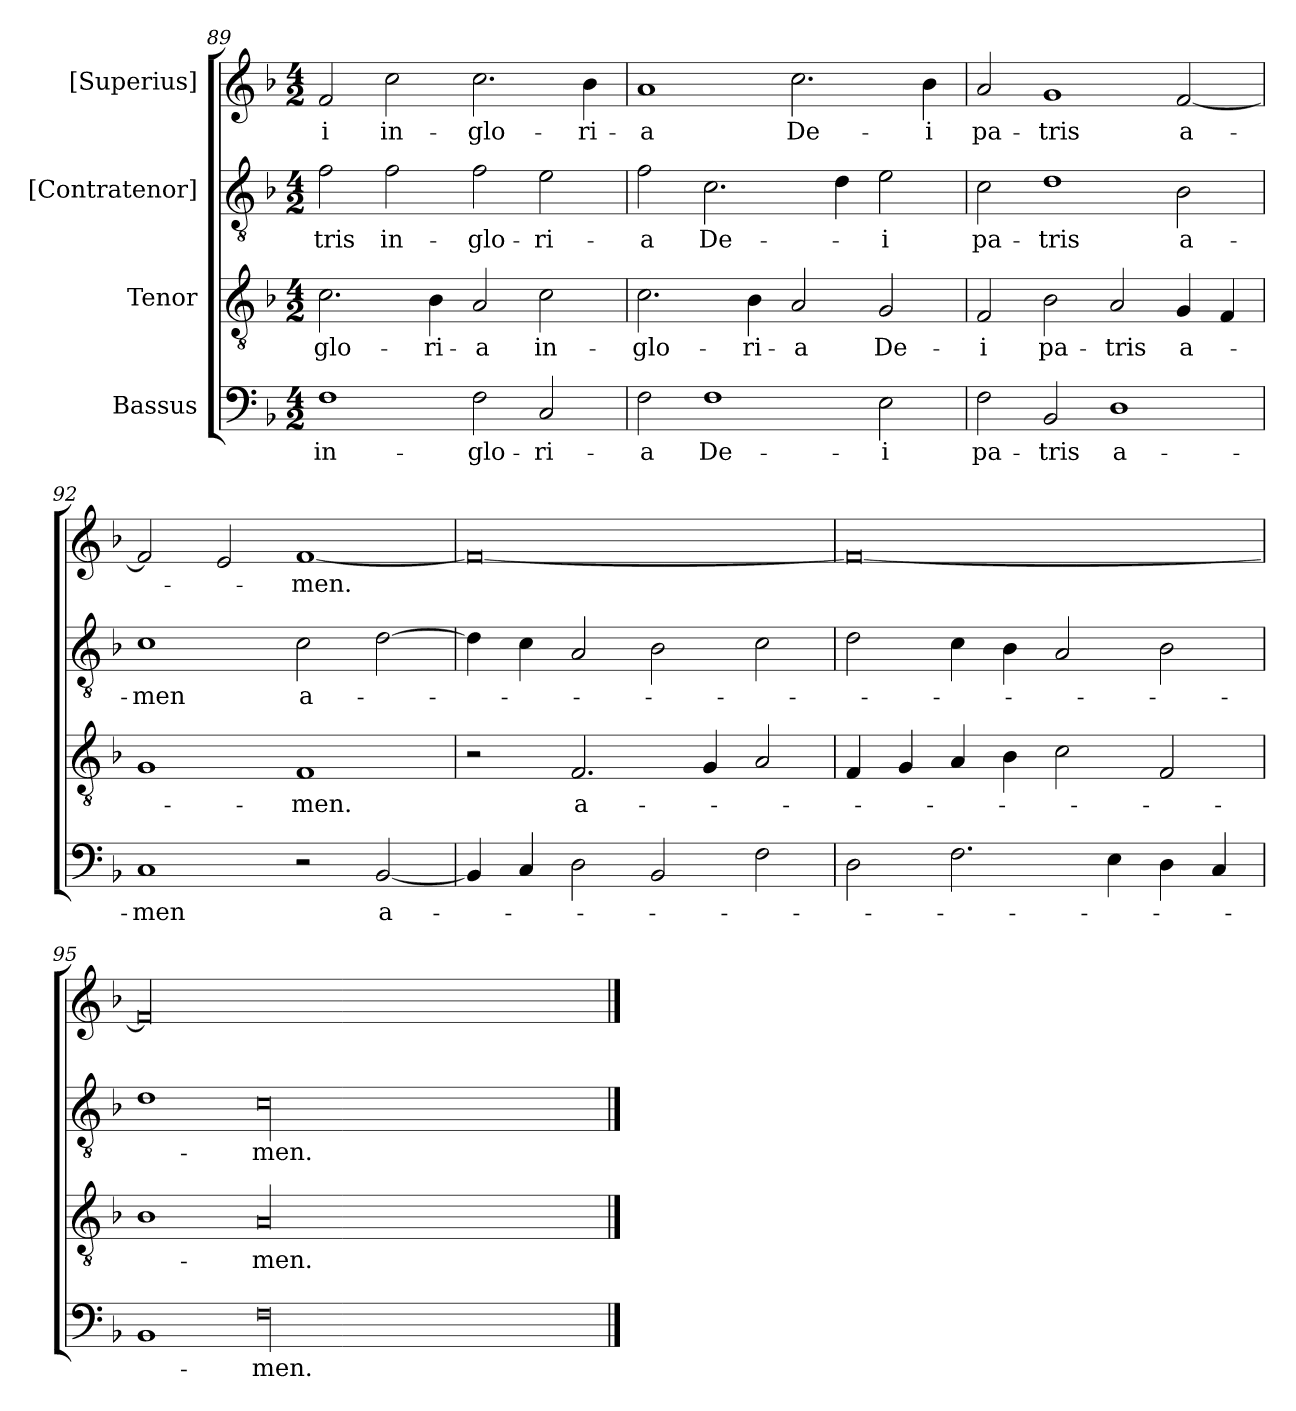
**kern	**text	**kern	**text	**kern	**text	**kern	**text
*part4	*part4	*part3	*part3	*part2	*part2	*part1	*part1
*staff4	*staff4	*staff3	*staff3	*staff2	*staff2	*staff1	*staff1
*I"Bassus	*	*I"Tenor	*	*I"[Contratenor]	*	*I"[Superius]	*
*clefF4	*	*clefGv2	*	*clefGv2	*	*clefG2	*
*k[b-]	*	*k[b-]	*	*k[b-]	*	*k[b-]	*
*M4/2	*	*M4/2	*	*M4/2	*	*M4/2	*
=89	=89	=89	=89	=89	=89	=89	=89
1F\	in-	2.c\	glo-	2f\	-tris	2f/	-i
.	.	.	.	2f\	in-	2cc\	in-
.	.	4B-\	-ri-	.	.	.	.
2F\	glo-	2A/	-a	2f\	glo-	2.cc\	glo-
2C/	-ri-	2c\	in-	2e\	-ri-	.	.
.	.	.	.	.	.	4b-\	-ri-
=90	=90	=90	=90	=90	=90	=90	=90
2F\	-a	2.c\	glo-	2f\	-a	1a/	-a
1F\	De-	.	.	2.c\	De-	.	.
.	.	4B-\	-ri-	.	.	.	.
.	.	2A/	-a	.	.	2.cc\	De-
.	.	.	.	4d\	.	.	.
2E\	-i	2G/	De-	2e\	-i	.	.
.	.	.	.	.	.	4b-\	-i
=91	=91	=91	=91	=91	=91	=91	=91
2F\	pa-	2F/	-i	2c\	pa-	2a/	pa-
2BB-/	-tris	2B-\	pa-	1d\	-tris	1g/	-tris
1D\	a-	2A/	-tris	.	.	.	.
.	.	4G/	a-	2B-\	a-	[2f/	a-
.	.	4F/	.	.	.	.	.
=92	=92	=92	=92	=92	=92	=92	=92
1C/	-men	1G/	.	1c\	-men	2f/]	.
.	.	.	.	.	.	2e/	.
2r	.	1F/	-men.	2c\	a-	[1f/	-men.
[2BB-/	a-	.	.	[2d\	.	.	.
=93	=93	=93	=93	=93	=93	=93	=93
4BB-/]	.	2r	.	4d\]	.	0f/_	.
4C/	.	.	.	4c\	.	.	.
2D\	.	2.F/	a-	2A/	.	.	.
2BB-/	.	.	.	2B-\	.	.	.
.	.	4G/	.	.	.	.	.
2F\	.	2A/	.	2c\	.	.	.
=94	=94	=94	=94	=94	=94	=94	=94
2D\	.	4F/	.	2d\	.	0f/_	.
.	.	4G/	.	.	.	.	.
2.F\	.	4A/	.	4c\	.	.	.
.	.	4B-\	.	4B-\	.	.	.
.	.	2c\	.	2A/	.	.	.
4E\	.	.	.	.	.	.	.
4D\	.	2F/	.	2B-\	.	.	.
4C/	.	.	.	.	.	.	.
=95	=95	=95	=95	=95	=95	=95	=95
1BB-/	.	1B-\	.	1d\	.	00f/]	.
00F\	-men.	00A/	-men.	00c\	-men.	.	.
.	.	.	.	.	.	1ryy	.
==	==	==	==	==	==	==	==
*-	*-	*-	*-	*-	*-	*-	*-
